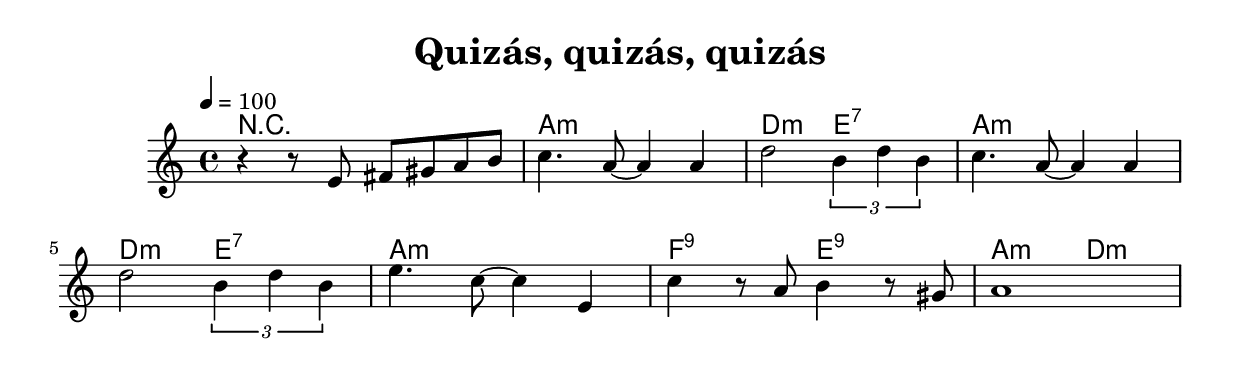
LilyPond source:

\version "2.24.4"
\language "english"

\header {
  title = "Quizás, quizás, quizás"
}

global = {
  \time 4/4
  \key a \minor
  \tempo 4=100
}

chordNames = \chordmode {
  \global
  r1
  a:m        d2:m e2:7  a1:m  
  d2:m e2:7  a1:m    f2:9 e:9
  a2:m  d2:m  
}

melody = \relative c' {
  \global
  r4 r8 e8 fs gs a b
  c4. a8 ~ a4 a4
  d2 \tuplet 3/2 {b4 d b }
  c4. a8 ~ a4 a4
  \break
  d2 \tuplet 3/2 {b4 d b }
  e4. c8 ~c4 e,4   
  c'4 r8 a8 b4 r8 gs
  a1
  
  
}

words = \lyricmode {
  
  
}

\score {
  <<
    \new ChordNames \chordNames
    \new Staff { \melody }
    \addlyrics { \words }
  >>
  \layout { }
  \midi { }
}
